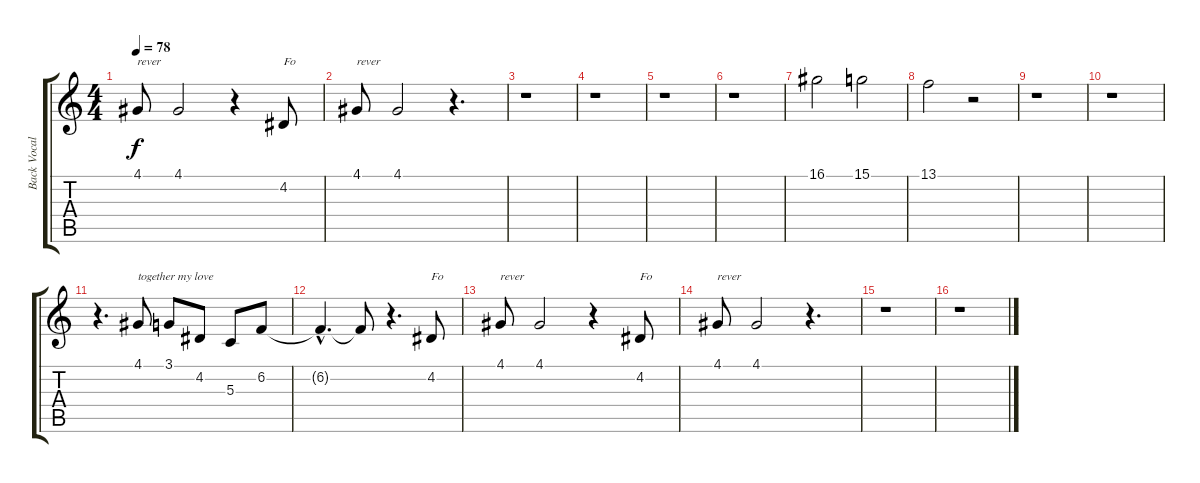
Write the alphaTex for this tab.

\track ("Back Vocals" "Back Vocal") {instrument voiceoohs}
\staff {score tabs}
\tuning (E4 B3 G3 D3 A2 E2) {hide}
\ts (4 4)
\tempo 78
\clef g2
\ks c
4.1.8{txt "rever" dy f} 4.1.2 r.4 4.2.8{txt "Fo"} |
4.1.8{txt "rever"} 4.1.2 r.4{d} |
r.1 |
r.1 |
r.1 |
r.1 |
16.1.2 15.1.2 |
13.1.2 r.2 |
r.1 |
r.1 |
r.4{d} 4.1.8{txt "together my love"} 3.1.8 4.2.8 5.3.8 6.2.8 |
6.2{hac t}.4{d} 6.2{t}.8 r.4{d} 4.2.8{txt "Fo"} |
4.1.8{txt "rever"} 4.1.2 r.4 4.2.8{txt "Fo"} |
4.1.8{txt "rever"} 4.1.2 r.4{d} |
r.1 |
r.1
